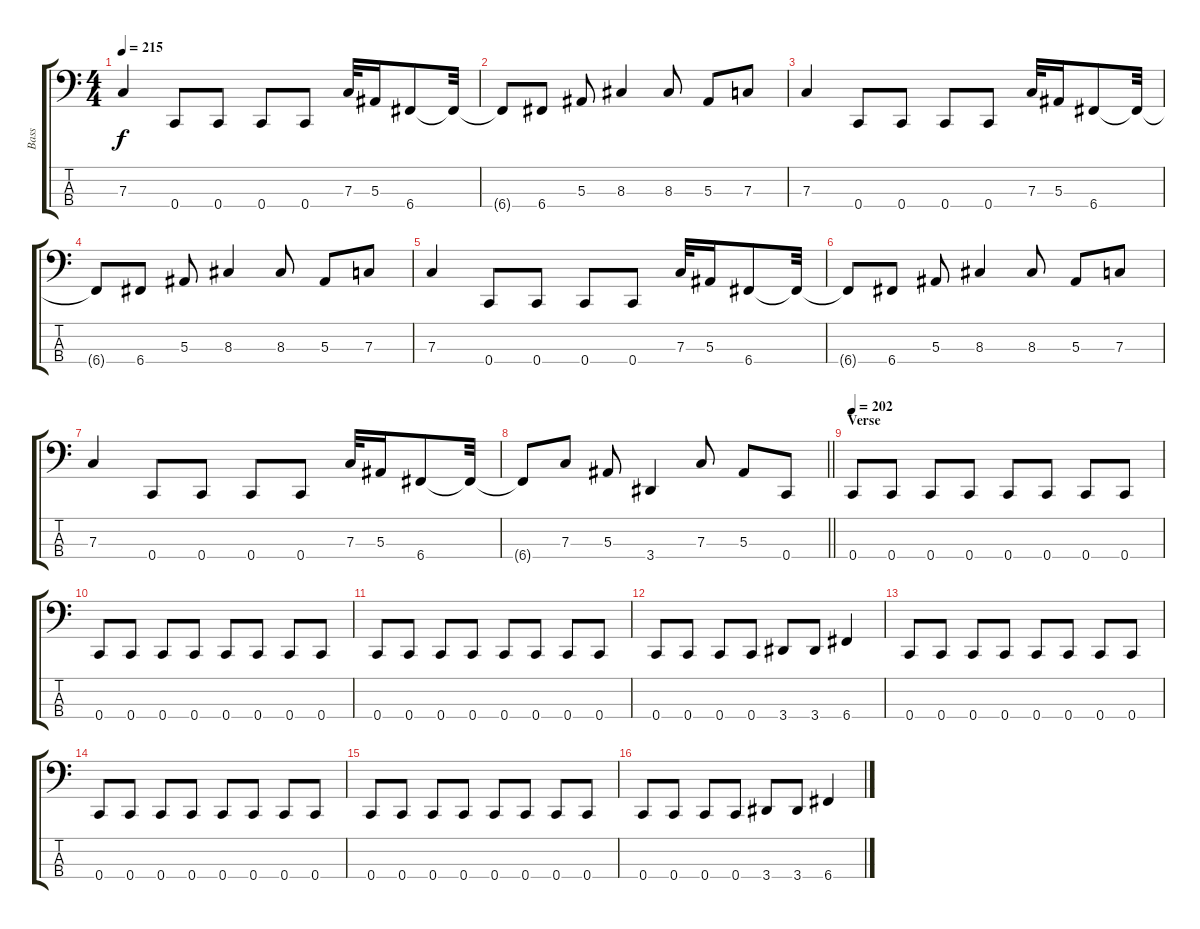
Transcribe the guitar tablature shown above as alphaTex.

\track ("Bass" "Bass") {instrument electricbassfinger}
\staff {score tabs}
\tuning (Eb2 Bb1 F1 C1) {hide}
\ts (4 4)
\tempo 215
\clef f4
\ks c
7.3.4{dy f} 0.4.8 0.4.8 0.4.8 0.4.8 7.3.32 5.3.16 6.4.8 6.4{t}.32 |
6.4{t}.8 6.4.8 5.3.8 8.3.4 8.3.8 5.3.8 7.3.8 |
7.3.4 0.4.8 0.4.8 0.4.8 0.4.8 7.3.32 5.3.16 6.4.8 6.4{t}.32 |
6.4{t}.8 6.4.8 5.3.8 8.3.4 8.3.8 5.3.8 7.3.8 |
7.3.4 0.4.8 0.4.8 0.4.8 0.4.8 7.3.32 5.3.16 6.4.8 6.4{t}.32 |
6.4{t}.8 6.4.8 5.3.8 8.3.4 8.3.8 5.3.8 7.3.8 |
7.3.4 0.4.8 0.4.8 0.4.8 0.4.8 7.3.32 5.3.16 6.4.8 6.4{t}.32 |
\barLineRight lightlight
6.4{t}.8 7.3.8 5.3.8 3.4.4 7.3.8 5.3.8 0.4.8 |
\section ("" "Verse")
\tempo 202
0.4.8 0.4.8 0.4.8 0.4.8 0.4.8 0.4.8 0.4.8 0.4.8 |
0.4.8 0.4.8 0.4.8 0.4.8 0.4.8 0.4.8 0.4.8 0.4.8 |
0.4.8 0.4.8 0.4.8 0.4.8 0.4.8 0.4.8 0.4.8 0.4.8 |
0.4.8 0.4.8 0.4.8 0.4.8 3.4.8 3.4.8 6.4.4 |
0.4.8 0.4.8 0.4.8 0.4.8 0.4.8 0.4.8 0.4.8 0.4.8 |
0.4.8 0.4.8 0.4.8 0.4.8 0.4.8 0.4.8 0.4.8 0.4.8 |
0.4.8 0.4.8 0.4.8 0.4.8 0.4.8 0.4.8 0.4.8 0.4.8 |
0.4.8 0.4.8 0.4.8 0.4.8 3.4.8 3.4.8 6.4.4
